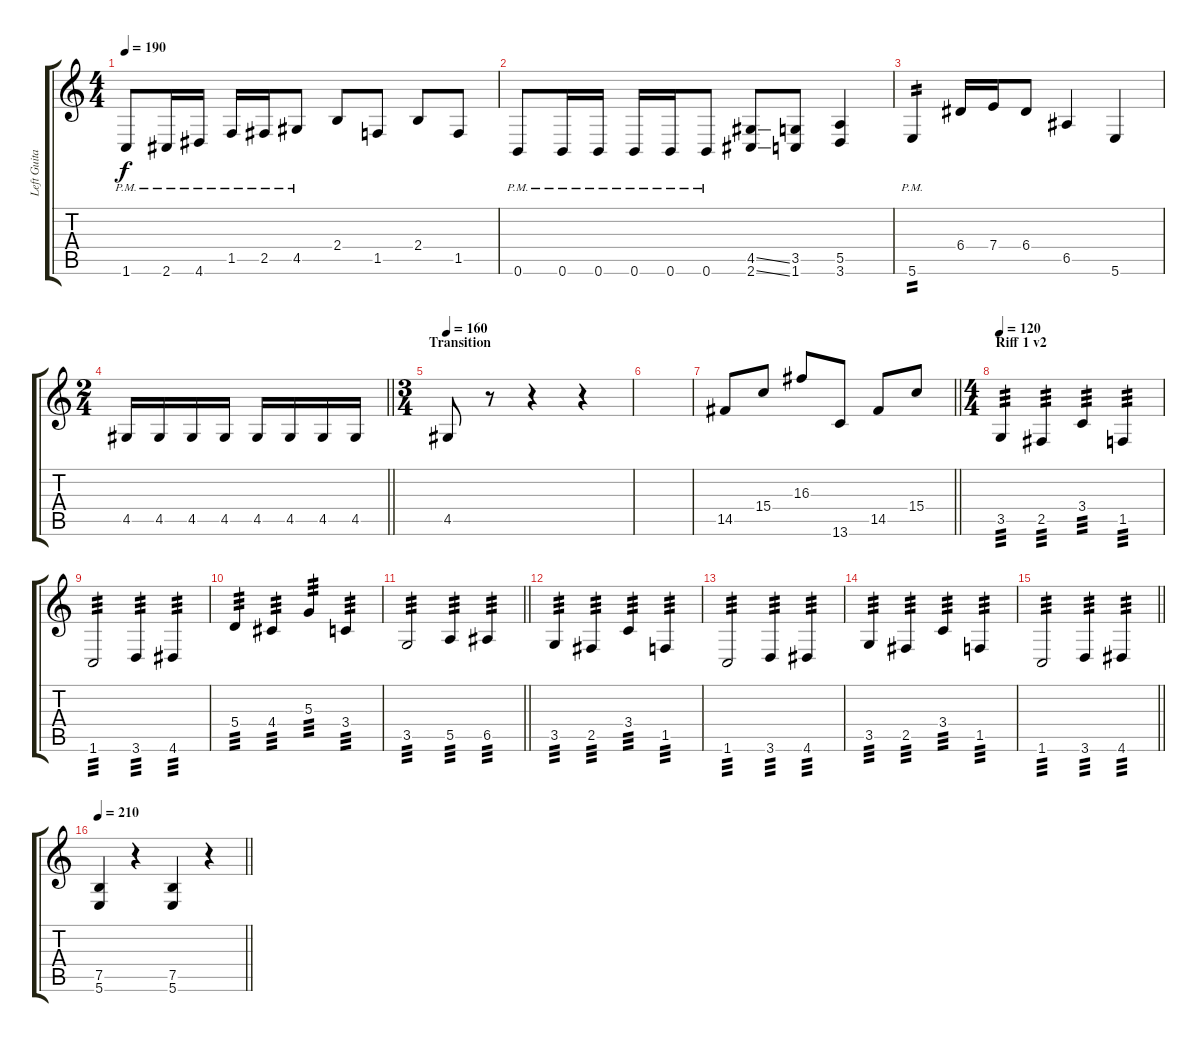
\track ("Left Guitar" "Left Guita") {instrument distortionguitar}
\staff {score tabs}
\tuning (B3 Gb3 D3 A2 E2 B1) {hide}
\ts (4 4)
\tempo 190
\clef g2
\ks c
1.6{pm}.8{dy f} 2.6{pm}.16 4.6{pm}.16 1.5{pm}.16 2.5{pm}.16 4.5{pm}.8 2.4.8 1.5.8 2.4.8 1.5.8 |
0.6{pm}.8 0.6{pm}.16 0.6{pm}.16 0.6{pm}.16 0.6{pm}.16 0.6{pm}.8 (4.5{ss} 2.6{ss}).8 (3.5 1.6).8 (5.5 3.6).4 |
5.6{pm}.4{tp 2} 6.4.16 7.4.16 6.4.8 6.5.4 5.6.4 |
\ts (2 4)
\barLineRight lightlight
4.5.16 4.5.16 4.5.16 4.5.16 4.5.16 4.5.16 4.5.16 4.5.16 |
\ts (3 4)
\section ("" "Transition")
\tempo 160
4.5.8 r.8 r.4 r.4 |
|
\barLineRight lightlight
14.5.8 15.4.8 16.3.8 13.6.8 14.5.8 15.4.8 |
\ts (4 4)
\section ("" "Riff 1 v2")
\tempo 120
3.5.4{tp 3} 2.5.4{tp 3} 3.4.4{tp 3} 1.5.4{tp 3} |
1.6.2{tp 3} 3.6.4{tp 3} 4.6.4{tp 3} |
5.4.4{tp 3} 4.4.4{tp 3} 5.3.4{tp 3} 3.4.4{tp 3} |
\barLineRight lightlight
3.5.2{tp 3} 5.5.4{tp 3} 6.5.4{tp 3} |
\section ("" "")
3.5.4{tp 3} 2.5.4{tp 3} 3.4.4{tp 3} 1.5.4{tp 3} |
1.6.2{tp 3} 3.6.4{tp 3} 4.6.4{tp 3} |
3.5.4{tp 3} 2.5.4{tp 3} 3.4.4{tp 3} 1.5.4{tp 3} |
\barLineRight lightlight
1.6.2{tp 3} 3.6.4{tp 3} 4.6.4{tp 3} |
\section ("" "")
\tempo 210
\barLineRight lightlight
(7.5 5.6).4 r.4 (7.5 5.6).4 r.4
